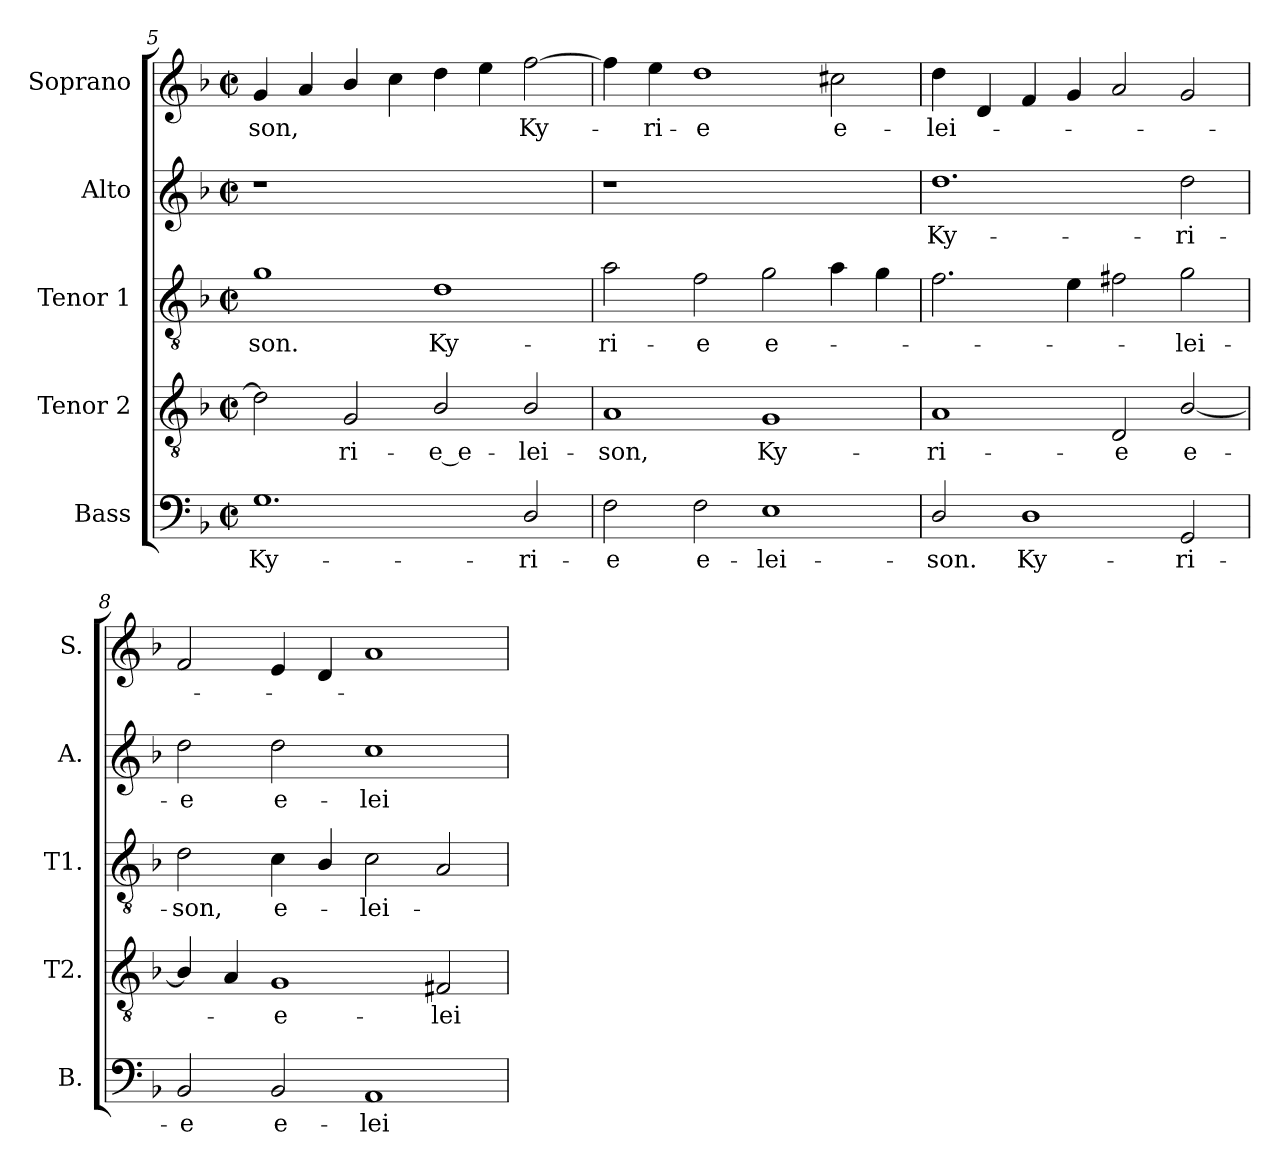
**kern	**text	**kern	**text	**kern	**text	**kern	**text	**kern	**text
*part5	*part5	*part4	*part4	*part3	*part3	*part2	*part2	*part1	*part1
*staff5	*staff5	*staff4	*staff4	*staff3	*staff3	*staff2	*staff2	*staff1	*staff1
*I"Bass	*	*I"Tenor 2	*	*I"Tenor 1	*	*I"Alto	*	*I"Soprano	*
*I'B.	*	*I'T2.	*	*I'T1.	*	*I'A.	*	*I'S.	*
*clefF4	*	*clefGv2	*	*clefGv2	*	*clefG2	*	*clefG2	*
*	*	*ITrd7c12	*	*ITrd7c12	*	*	*	*	*
*k[b-]	*	*k[b-]	*	*k[b-]	*	*k[b-]	*	*k[b-]	*
*F:	*	*F:	*	*F:	*	*F:	*	*F:	*
*M2/2	*	*M2/2	*	*M2/2	*	*M2/2	*	*M2/2	*
*met(c|)	*	*met(c|)	*	*met(c|)	*	*met(c|)	*	*met(c|)	*
=5	=5	=5	=5	=5	=5	=5	=5	=5	=5
!	!LO:LY:b:color=#000000	!	!	!	!	!	!	!	!
!	!	!	!	!	!LO:LY:b:color=#000000	!LO:N:vis=1	!	!	!
!	!	!	!	!	!	!	!	!	!LO:LY:b:color=#000000
1.Gi	Ky-	2Di\]	.	1Gi	-son.	1r	.	4gi/	-son,
.	.	.	.	.	.	.	.	4ai/	.
!	!	!	!LO:LY:b:color=#000000	!	!	!	!	!	!
.	.	2GGi/	-ri-	.	.	.	.	4b-i/	.
.	.	.	.	.	.	.	.	4cci\	.
!	!	!	!LO:LY:b:color=#000000	!	!	!	!	!	!
!	!	!	!	!	!LO:LY:b:color=#000000	!	!	!	!
.	.	2BB-i/	-e_e-	1Di	Ky-	1ryy	.	4ddi\	.
.	.	.	.	.	.	.	.	4eei\	.
!	!LO:LY:b:color=#000000	!	!	!	!	!	!	!	!
!	!	!	!LO:LY:b:color=#000000	!	!	!	!	!	!
!	!	!	!	!	!	!	!	!	!LO:LY:b:color=#000000
2Di/	-ri-	2BB-i/	-lei-	.	.	.	.	[>2ffi\	Ky-
=6	=6	=6	=6	=6	=6	=6	=6	=6	=6
!	!LO:LY:b:color=#000000	!	!	!	!	!	!	!	!
!	!	!	!LO:LY:b:color=#000000	!	!	!	!	!	!
!	!	!	!	!	!LO:LY:b:color=#000000	!LO:N:vis=1	!	!	!
2Fi\	-e	1AAi	-son,	2Ai\	-ri-	1r	.	4ffi\]	.
!	!	!	!	!	!	!	!	!	!LO:LY:b:color=#000000
.	.	.	.	.	.	.	.	4eei\	-ri-
!	!LO:LY:b:color=#000000	!	!	!	!	!	!	!	!
!	!	!	!	!	!LO:LY:b:color=#000000	!	!	!	!
!	!	!	!	!	!	!	!	!	!LO:LY:b:color=#000000
2Fi\	e-	.	.	2Fi\	-e	.	.	1ddi	-e
!	!LO:LY:b:color=#000000	!	!	!	!	!	!	!	!
!	!	!	!LO:LY:b:color=#000000	!	!	!	!	!	!
!	!	!	!	!	!LO:LY:b:color=#000000	!	!	!	!
1Ei	-lei-	1GGi	Ky-	2Gi\	e-	1ryy	.	.	.
!	!	!	!	!	!	!	!	!	!LO:LY:b:color=#000000
.	.	.	.	4Ai\	.	.	.	2cc#Xi\	e-
.	.	.	.	4Gi\	.	.	.	.	.
=7	=7	=7	=7	=7	=7	=7	=7	=7	=7
!	!LO:LY:b:color=#000000	!	!	!	!	!	!	!	!
!	!	!	!LO:LY:b:color=#000000	!	!	!	!	!	!
!	!	!	!	!	!	!	!LO:LY:b:color=#000000	!	!
!	!	!	!	!	!	!	!	!	!LO:LY:b:color=#000000
2Di/	-son.	1AAi	-ri-	2.Fi\	.	1.ddi	Ky-	4ddi\	-lei-
.	.	.	.	.	.	.	.	4di/	.
!	!LO:LY:b:color=#000000	!	!	!	!	!	!	!	!
1Di	Ky-	.	.	.	.	.	.	4fi/	.
.	.	.	.	4Ei\	.	.	.	4gi/	.
!	!	!	!LO:LY:b:color=#000000	!	!	!	!	!	!
.	.	2DDi/	-e	2F#Xi\	.	.	.	2ai/	.
!	!LO:LY:b:color=#000000	!	!	!	!	!	!	!	!
!	!	!	!LO:LY:b:color=#000000	!	!	!	!	!	!
!	!	!	!	!	!LO:LY:b:color=#000000	!	!	!	!
!	!	!	!	!	!	!	!LO:LY:b:color=#000000	!	!
2GGi/	-ri-	[<2BB-i/	e-	2Gi\	-lei-	2ddi\	-ri-	2gi/	.
!!LO:LB:g=z
=8	=8	=8	=8	=8	=8	=8	=8	=8	=8
!	!LO:LY:b:color=#000000	!	!	!	!	!	!	!	!
!	!	!	!	!	!LO:LY:b:color=#000000	!	!	!	!
!	!	!	!	!	!	!	!LO:LY:b:color=#000000	!	!
2BB-i/	-e	4BB-i/]	.	2Di\	-son,	2ddi\	-e	2fi/	.
.	.	4AAi/	.	.	.	.	.	.	.
!	!LO:LY:b:color=#000000	!	!	!	!	!	!	!	!
!	!	!	!LO:LY:b:color=#000000	!	!	!	!	!	!
!	!	!	!	!	!LO:LY:b:color=#000000	!	!	!	!
!	!	!	!	!	!	!	!LO:LY:b:color=#000000	!	!
2BB-i/	e-	1GGi	-e-	4Ci\	e-	2ddi\	e-	4ei/	.
.	.	.	.	4BB-i/	.	.	.	4di/	.
!	!LO:LY:b:color=#000000	!	!	!	!	!	!	!	!
!	!	!	!	!	!LO:LY:b:color=#000000	!	!	!	!
!	!	!	!	!	!	!	!LO:LY:b:color=#000000	!	!
1AAi	-lei-	.	.	2Ci\	-lei-	1cci	-lei-	1ai	.
!	!	!	!LO:LY:b:color=#000000	!	!	!	!	!	!
.	.	2FF#Xi/	-lei-	2AAi/	.	.	.	.	.
=	=	=	=	=	=	=	=	=	=
*-	*-	*-	*-	*-	*-	*-	*-	*-	*-
